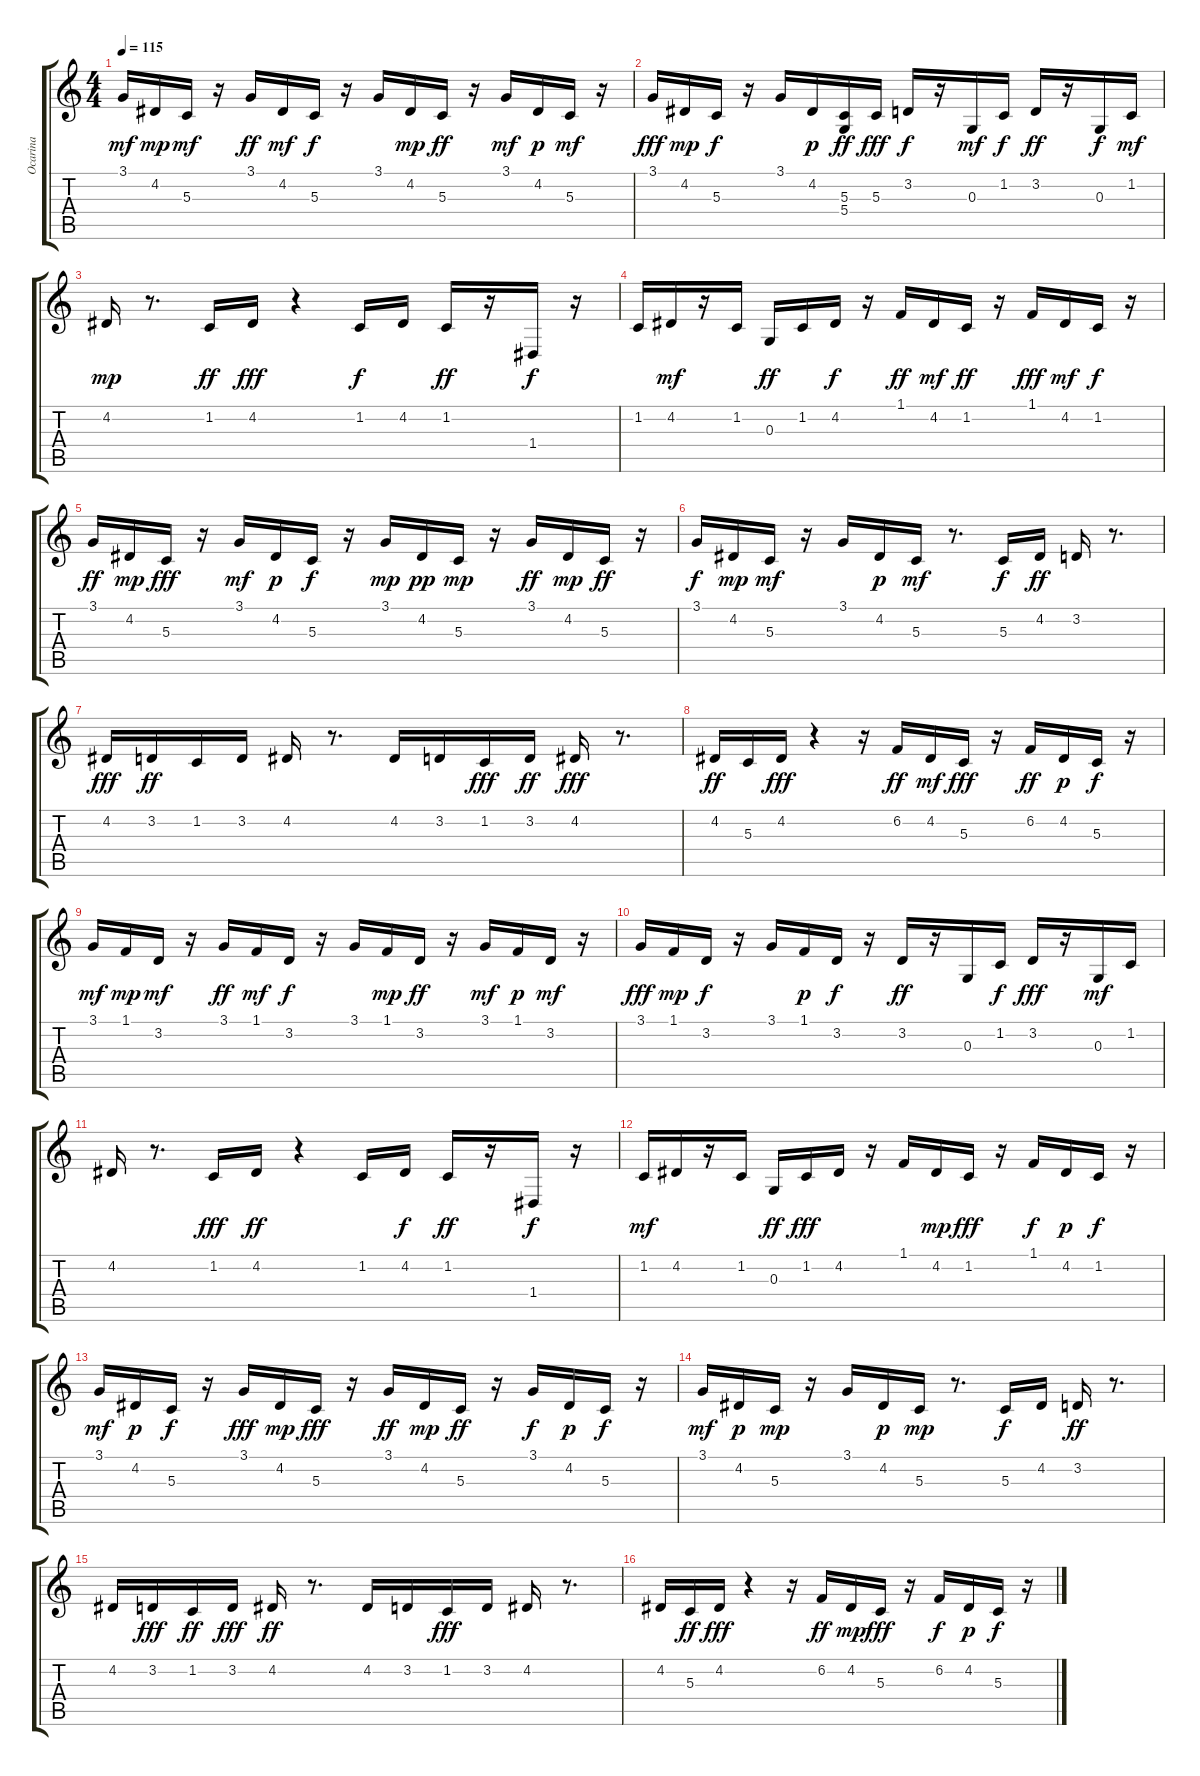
\track ("Ocarina" "Ocarina") {instrument ocarina}
\staff {score tabs}
\tuning (E4 B3 G3 D3 A2 E2) {hide}
\ts (4 4)
\tempo 115
\clef g2
\ks c
3.1.16{dy mf} 4.2.16{dy mp} 5.3.16{dy mf} r.16 3.1.16{dy ff} 4.2.16{dy mf} 5.3.16{dy f} r.16 3.1.16 4.2.16{dy mp} 5.3.16{dy ff} r.16 3.1.16{dy mf} 4.2.16{dy p} 5.3.16{dy mf} r.16 |
3.1.16{dy fff} 4.2.16{dy mp} 5.3.16{dy f} r.16 3.1.16 4.2.16{dy p} (5.3 5.4).16{dy ff balance 0} 5.3.16{dy fff} 3.2.16{dy f balance 5} r.16 0.3.16{dy mf} 1.2.16{dy f} 3.2.16{dy ff} r.16 0.3.16{dy f balance 16} 1.2.16{dy mf} |
4.2.16{dy mp} r.8{d} 1.2.16{dy ff balance 0} 4.2.16{dy fff} r.4 1.2.16{dy f balance 16} 4.2.16 1.2.16{dy ff} r.16 1.4.16{dy f} r.16 |
1.2.16{balance 6} 4.2.16{dy mf} r.16 1.2.16 0.3.16{dy ff balance 0} 1.2.16 4.2.16{dy f} r.16 1.1.16{dy ff} 4.2.16{dy mf} 1.2.16{dy ff} r.16 1.1.16{dy fff} 4.2.16{dy mf} 1.2.16{dy f} r.16 |
3.1.16{dy ff balance 6} 4.2.16{dy mp} 5.3.16{dy fff} r.16 3.1.16{dy mf} 4.2.16{dy p} 5.3.16{dy f} r.16 3.1.16{dy mp} 4.2.16{dy pp} 5.3.16{dy mp} r.16 3.1.16{dy ff} 4.2.16{dy mp} 5.3.16{dy ff} r.16 |
3.1.16{dy f} 4.2.16{dy mp} 5.3.16{dy mf} r.16 3.1.16 4.2.16{dy p} 5.3.16{dy mf} r.8{d} 5.3.16{dy f balance 16} 4.2.16{dy ff} 3.2.16 r.8{d} |
4.2.16{dy fff balance 0} 3.2.16{dy ff} 1.2.16 3.2.16 4.2.16 r.8{d} 4.2.16{balance 16} 3.2.16 1.2.16{dy fff} 3.2.16{dy ff} 4.2.16{dy fff} r.8{d} |
4.2.16{dy ff balance 0} 5.3.16 4.2.16{dy fff} r.4 r.16 6.2.16{dy ff balance 6} 4.2.16{dy mf} 5.3.16{dy fff} r.16 6.2.16{dy ff} 4.2.16{dy p} 5.3.16{dy f} r.16 |
3.1.16{dy mf} 1.1.16{dy mp} 3.2.16{dy mf} r.16 3.1.16{dy ff} 1.1.16{dy mf} 3.2.16{dy f} r.16 3.1.16 1.1.16{dy mp} 3.2.16{dy ff} r.16 3.1.16{dy mf} 1.1.16{dy p} 3.2.16{dy mf} r.16 |
3.1.16{dy fff} 1.1.16{dy mp} 3.2.16{dy f} r.16 3.1.16 1.1.16{dy p} 3.2.16{dy f} r.16 3.2.16{dy ff balance 5} r.16 0.3.16 1.2.16{dy f} 3.2.16{dy fff} r.16 0.3.16{dy mf balance 16} 1.2.16 |
4.2.16 r.8{d} 1.2.16{dy fff balance 0} 4.2.16{dy ff} r.4 1.2.16{balance 16} 4.2.16{dy f} 1.2.16{dy ff} r.16 1.4.16{dy f} r.16 |
1.2.16{dy mf balance 6} 4.2.16 r.16 1.2.16 0.3.16{dy ff balance 0} 1.2.16{dy fff} 4.2.16 r.16 1.1.16 4.2.16{dy mp} 1.2.16{dy fff} r.16 1.1.16{dy f} 4.2.16{dy p} 1.2.16{dy f} r.16 |
3.1.16{dy mf} 4.2.16{dy p} 5.3.16{dy f} r.16 3.1.16{dy fff} 4.2.16{dy mp} 5.3.16{dy fff} r.16 3.1.16{dy ff} 4.2.16{dy mp} 5.3.16{dy ff} r.16 3.1.16{dy f} 4.2.16{dy p} 5.3.16{dy f} r.16 |
3.1.16{dy mf} 4.2.16{dy p} 5.3.16{dy mp} r.16 3.1.16 4.2.16{dy p} 5.3.16{dy mp} r.8{d} 5.3.16{dy f balance 16} 4.2.16 3.2.16{dy ff} r.8{d} |
4.2.16{balance 0} 3.2.16{dy fff} 1.2.16{dy ff} 3.2.16{dy fff} 4.2.16{dy ff} r.8{d} 4.2.16{balance 16} 3.2.16 1.2.16{dy fff} 3.2.16 4.2.16 r.8{d} |
4.2.16{balance 0} 5.3.16{dy ff} 4.2.16{dy fff} r.4 r.16 6.2.16{dy ff balance 16} 4.2.16{dy mp} 5.3.16{dy fff} r.16 6.2.16{dy f} 4.2.16{dy p} 5.3.16{dy f} r.16
